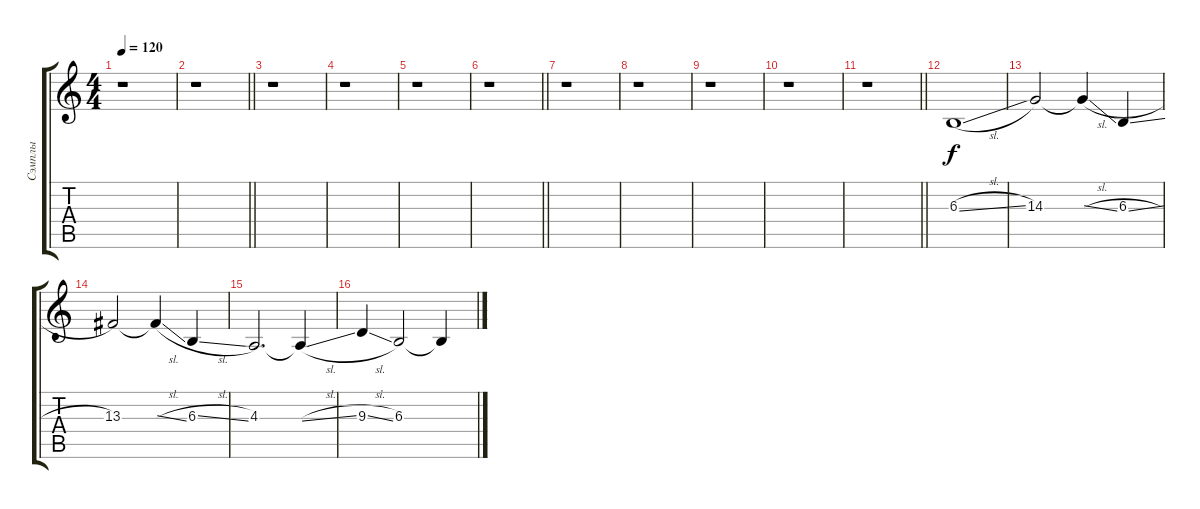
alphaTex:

\track ("Сэмплы" "Сэмплы") {instrument synthvoice}
\staff {score tabs}
\tuning (D4 A3 F3 C3 G2 C2) {hide}
\ts (4 4)
\tempo 120
\clef g2
\ks c
r.1{dy f} |
\barLineRight lightlight
r.1 |
r.1 |
r.1 |
r.1 |
\barLineRight lightlight
r.1 |
r.1 |
r.1 |
r.1 |
r.1 |
\barLineRight lightlight
r.1 |
\section ("" "")
6.3{sl}.1 |
14.3.2 14.3{sl t}.4 6.3{sl}.4 |
13.3.2 13.3{sl t}.4 6.3{sl}.4 |
4.3.2{d} 4.3{sl t}.4 |
9.3{sl}.4 6.3.2 6.3{sl t}.4
